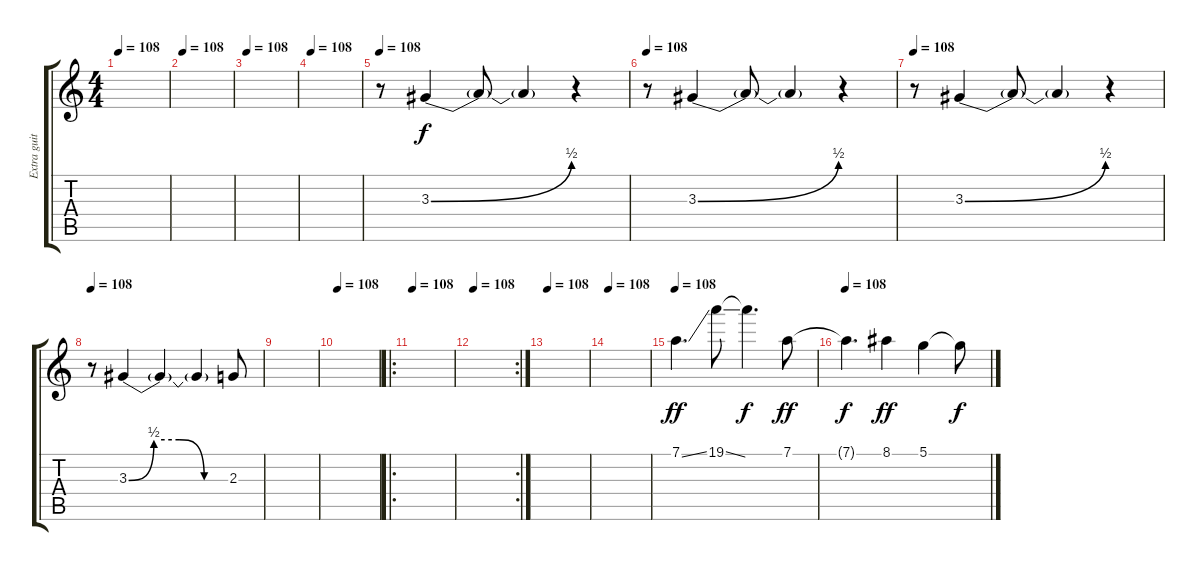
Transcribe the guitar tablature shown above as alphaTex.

\track ("Extra guitar" "Extra guit") {instrument electricguitarclean}
\staff {score tabs}
\tuning (D4 A3 F3 C3 G2 C2) {hide}
\ts (4 4)
\tempo 108
\clef g2
\ks c
|
\tempo 108
|
\tempo 108
|
\tempo 108
|
\tempo 108
r.8{instrument distortionguitar} 3.3{be (bend 0 0 60 2)}.4 3.3{t}.8 3.3{t}.4 r.4 |
\tempo 108
r.8 3.3{be (bend 0 0 60 2)}.4 3.3{t}.8 3.3{t}.4 r.4 |
\tempo 108
r.8 3.3{be (bend 0 0 60 2)}.4 3.3{t}.8 3.3{t}.4 r.4 |
\tempo 108
r.8 3.3{be (custom 0 0 15 2 30 2 45 0 60 0)}.4 3.3{t}.4 3.3{t}.4 2.3.8 |
|
\tempo 108
|
\ro
\tempo 108
|
\rc 2
\tempo 108
|
\tempo 108
|
\tempo 108
|
\tempo 108
7.1{ss}.4{d dy ff instrument overdrivenguitar} 19.1{ss}.8 19.1{t}.4{d dy f} 7.1.8{dy ff} |
\tempo 108
7.1{t}.4{d dy f} 8.1.4{dy ff} 5.1.4 5.1{t}.8{dy f}
